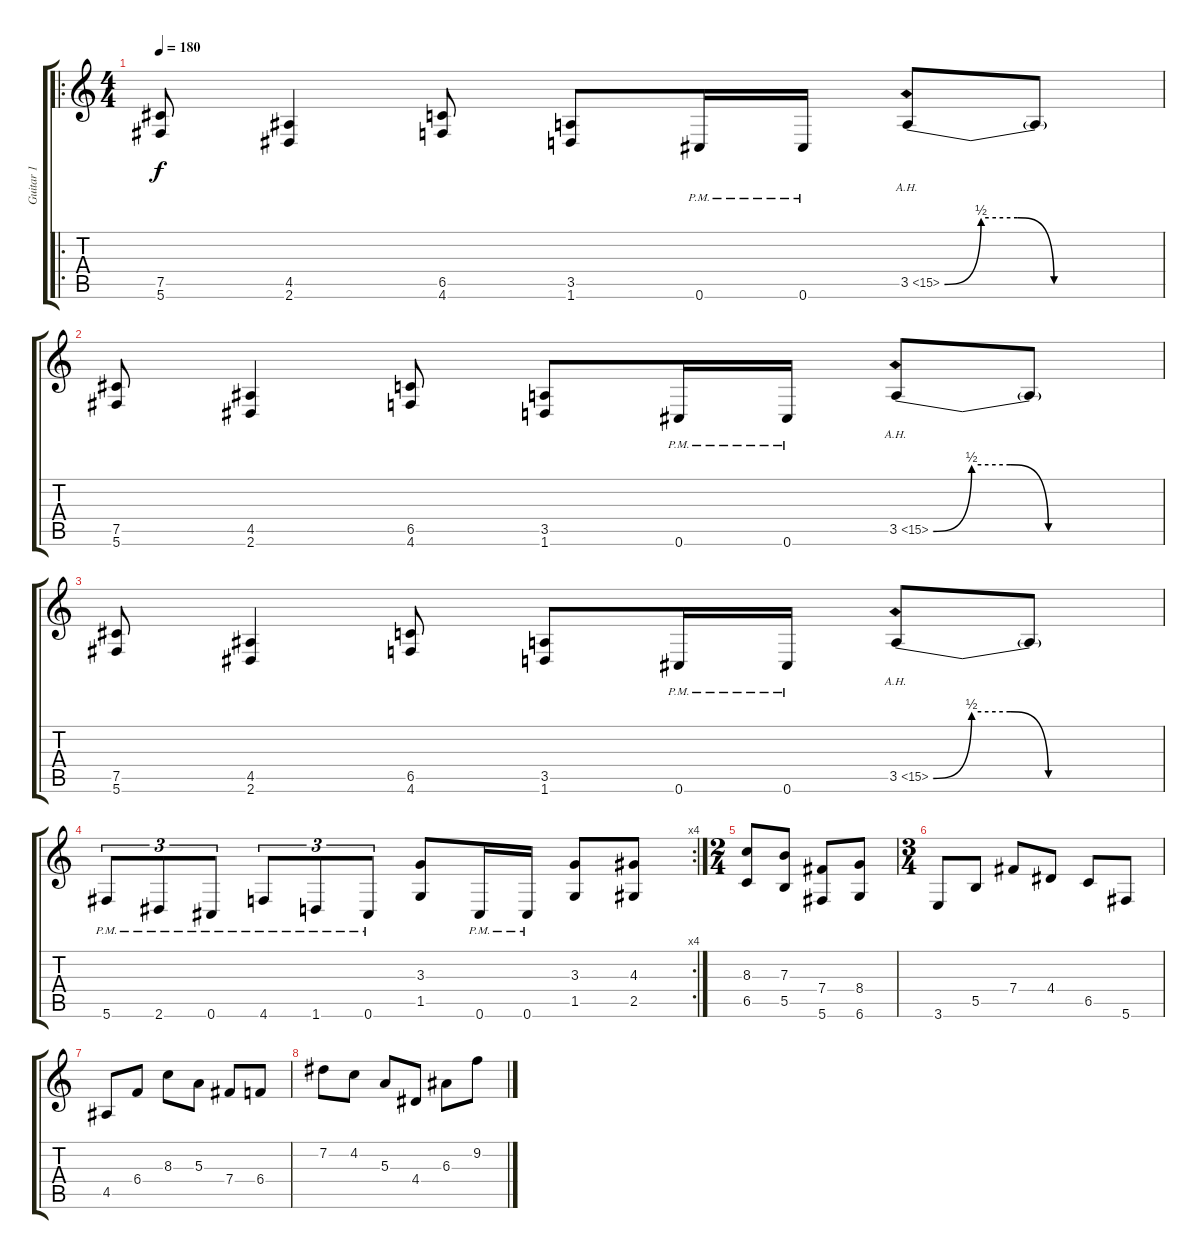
\track ("Guitar 1" "Guitar 1") {instrument distortionguitar}
\staff {score tabs}
\tuning (Db4 Ab3 E3 B2 Gb2 Db2) {hide}
\ro
\ts (4 4)
\tempo 180
\clef g2
\ks c
(7.5 5.6).8{dy f} (4.5 2.6).4 (6.5 4.6).8 (3.5 1.6).8 0.6{pm}.16 0.6{pm}.16 3.5{be (custom 0 0 10 2 20 2 30 0 60 0) ah 12}.8 3.5{t}.8 |
(7.5 5.6).8 (4.5 2.6).4 (6.5 4.6).8 (3.5 1.6).8 0.6{pm}.16 0.6{pm}.16 3.5{be (custom 0 0 10 2 20 2 30 0 60 0) ah 12}.8 3.5{t}.8 |
(7.5 5.6).8 (4.5 2.6).4 (6.5 4.6).8 (3.5 1.6).8 0.6{pm}.16 0.6{pm}.16 3.5{be (custom 0 0 10 2 20 2 30 0 60 0) ah 12}.8 3.5{t}.8 |
\rc 4
5.6{pm}.8{tu (3 2)} 2.6{pm}.8{tu (3 2)} 0.6{pm}.8{tu (3 2)} 4.6{pm}.8{tu (3 2)} 1.6{pm}.8{tu (3 2)} 0.6{pm}.8{tu (3 2)} (3.3 1.5).8 0.6{pm}.16 0.6{pm}.16 (3.3 1.5).8 (4.3 2.5).8 |
\ts (2 4)
(8.3 6.5).8 (7.3 5.5).8 (7.4 5.6).8 (8.4 6.6).8 |
\ts (3 4)
3.6.8 5.5.8 7.4.8 4.4.8 6.5.8 5.6.8 |
4.5.8 6.4.8 8.3.8 5.3.8 7.4.8 6.4.8 |
7.2.8 4.2.8 5.3.8 4.4.8 6.3.8 9.2.8
